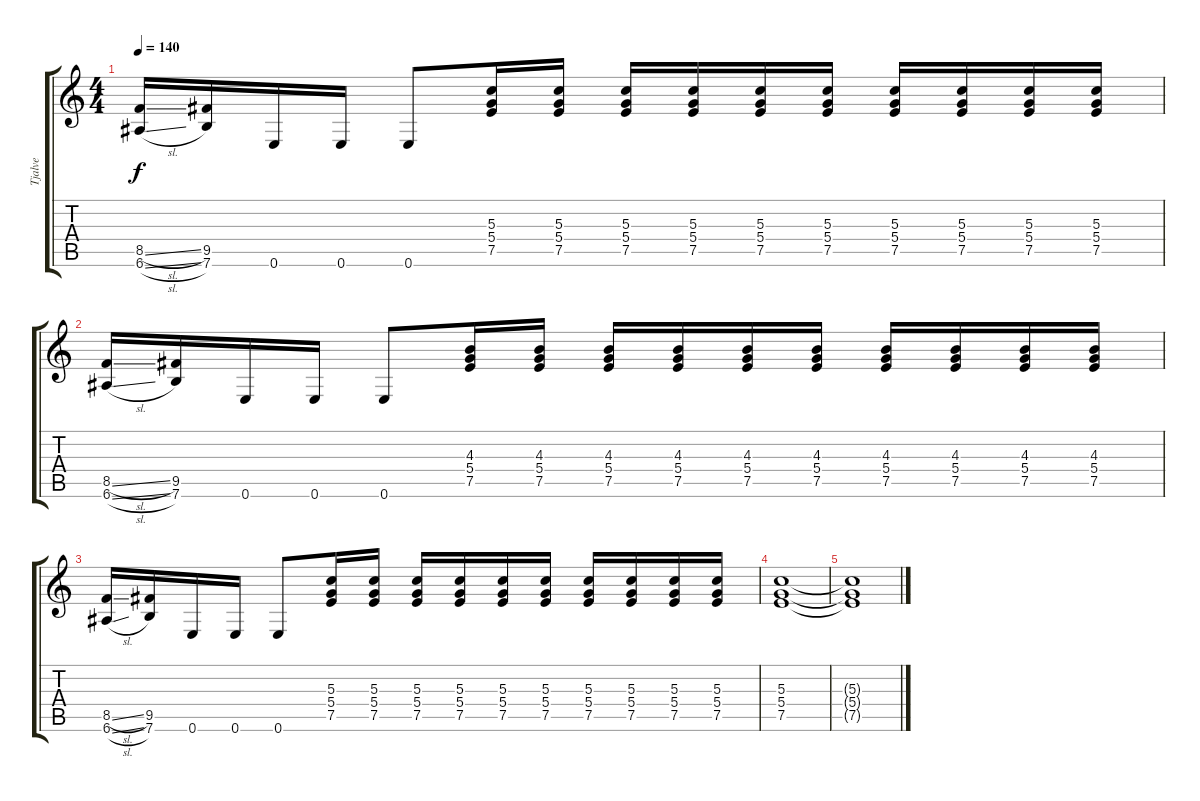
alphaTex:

\track ("Tjalve" "Tjalve") {instrument distortionguitar}
\staff {score tabs}
\tuning (E4 B3 G3 D3 A2 E2) {hide}
\ts (4 4)
\tempo 140
\clef g2
\ks c
(8.5{sl} 6.6{sl}).16{dy f} (9.5 7.6).16 0.6.16 0.6.16 0.6.8 (5.3 5.4 7.5).16 (5.3 5.4 7.5).16 (5.3 5.4 7.5).16 (5.3 5.4 7.5).16 (5.3 5.4 7.5).16 (5.3 5.4 7.5).16 (5.3 5.4 7.5).16 (5.3 5.4 7.5).16 (5.3 5.4 7.5).16 (5.3 5.4 7.5).16 |
(8.5{sl} 6.6{sl}).16 (9.5 7.6).16 0.6.16 0.6.16 0.6.8 (4.3 5.4 7.5).16 (4.3 5.4 7.5).16 (4.3 5.4 7.5).16 (4.3 5.4 7.5).16 (4.3 5.4 7.5).16 (4.3 5.4 7.5).16 (4.3 5.4 7.5).16 (4.3 5.4 7.5).16 (4.3 5.4 7.5).16 (4.3 5.4 7.5).16 |
(8.5{sl} 6.6{sl}).16 (9.5 7.6).16 0.6.16 0.6.16 0.6.8 (5.3 5.4 7.5).16 (5.3 5.4 7.5).16 (5.3 5.4 7.5).16 (5.3 5.4 7.5).16 (5.3 5.4 7.5).16 (5.3 5.4 7.5).16 (5.3 5.4 7.5).16 (5.3 5.4 7.5).16 (5.3 5.4 7.5).16 (5.3 5.4 7.5).16 |
(5.3 5.4 7.5).1 |
(5.3{t} 5.4{t} 7.5{t}).1
